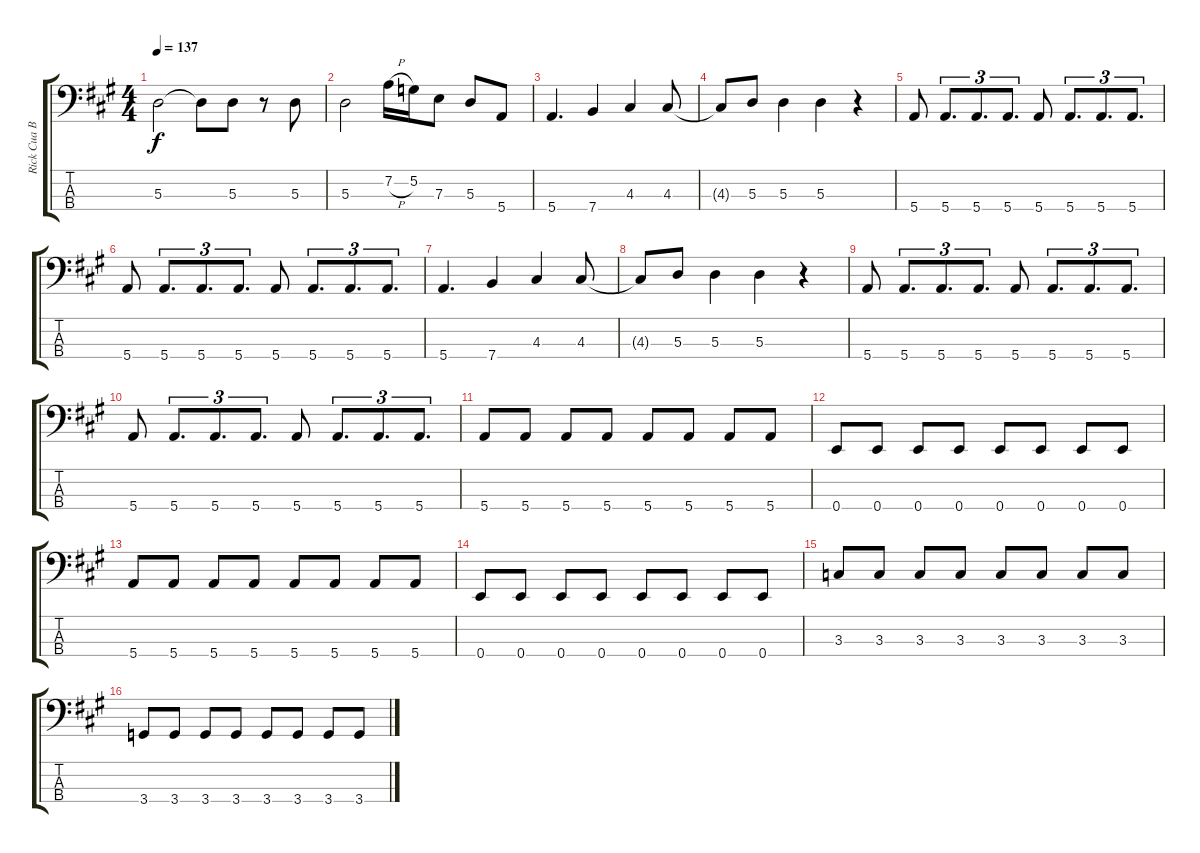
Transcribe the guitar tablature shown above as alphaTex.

\track ("Rick Cua Bass" "Rick Cua B") {instrument electricbassfinger}
\staff {score tabs}
\tuning (G2 D2 A1 E1) {hide}
\ts (4 4)
\tempo 137
\clef f4
\ks a
5.3.2{dy f} 5.3{t}.8 5.3.8 r.8 5.3.8 |
5.3.2 7.2{h}.16 5.2.16 7.3.8 5.3.8 5.4.8 |
5.4.4{d} 7.4.4 4.3.4 4.3.8 |
4.3{t}.8 5.3.8 5.3.4 5.3.4 r.4 |
5.4.8 5.4.8{d tu (3 2)} 5.4.8{d tu (3 2)} 5.4.8{d tu (3 2)} 5.4.8 5.4.8{d tu (3 2)} 5.4.8{d tu (3 2)} 5.4.8{d tu (3 2)} |
5.4.8 5.4.8{d tu (3 2)} 5.4.8{d tu (3 2)} 5.4.8{d tu (3 2)} 5.4.8 5.4.8{d tu (3 2)} 5.4.8{d tu (3 2)} 5.4.8{d tu (3 2)} |
5.4.4{d} 7.4.4 4.3.4 4.3.8 |
4.3{t}.8 5.3.8 5.3.4 5.3.4 r.4 |
5.4.8 5.4.8{d tu (3 2)} 5.4.8{d tu (3 2)} 5.4.8{d tu (3 2)} 5.4.8 5.4.8{d tu (3 2)} 5.4.8{d tu (3 2)} 5.4.8{d tu (3 2)} |
5.4.8 5.4.8{d tu (3 2)} 5.4.8{d tu (3 2)} 5.4.8{d tu (3 2)} 5.4.8 5.4.8{d tu (3 2)} 5.4.8{d tu (3 2)} 5.4.8{d tu (3 2)} |
5.4.8 5.4.8 5.4.8 5.4.8 5.4.8 5.4.8 5.4.8 5.4.8 |
0.4.8 0.4.8 0.4.8 0.4.8 0.4.8 0.4.8 0.4.8 0.4.8 |
5.4.8 5.4.8 5.4.8 5.4.8 5.4.8 5.4.8 5.4.8 5.4.8 |
0.4.8 0.4.8 0.4.8 0.4.8 0.4.8 0.4.8 0.4.8 0.4.8 |
3.3.8 3.3.8 3.3.8 3.3.8 3.3.8 3.3.8 3.3.8 3.3.8 |
3.4.8 3.4.8 3.4.8 3.4.8 3.4.8 3.4.8 3.4.8 3.4.8
